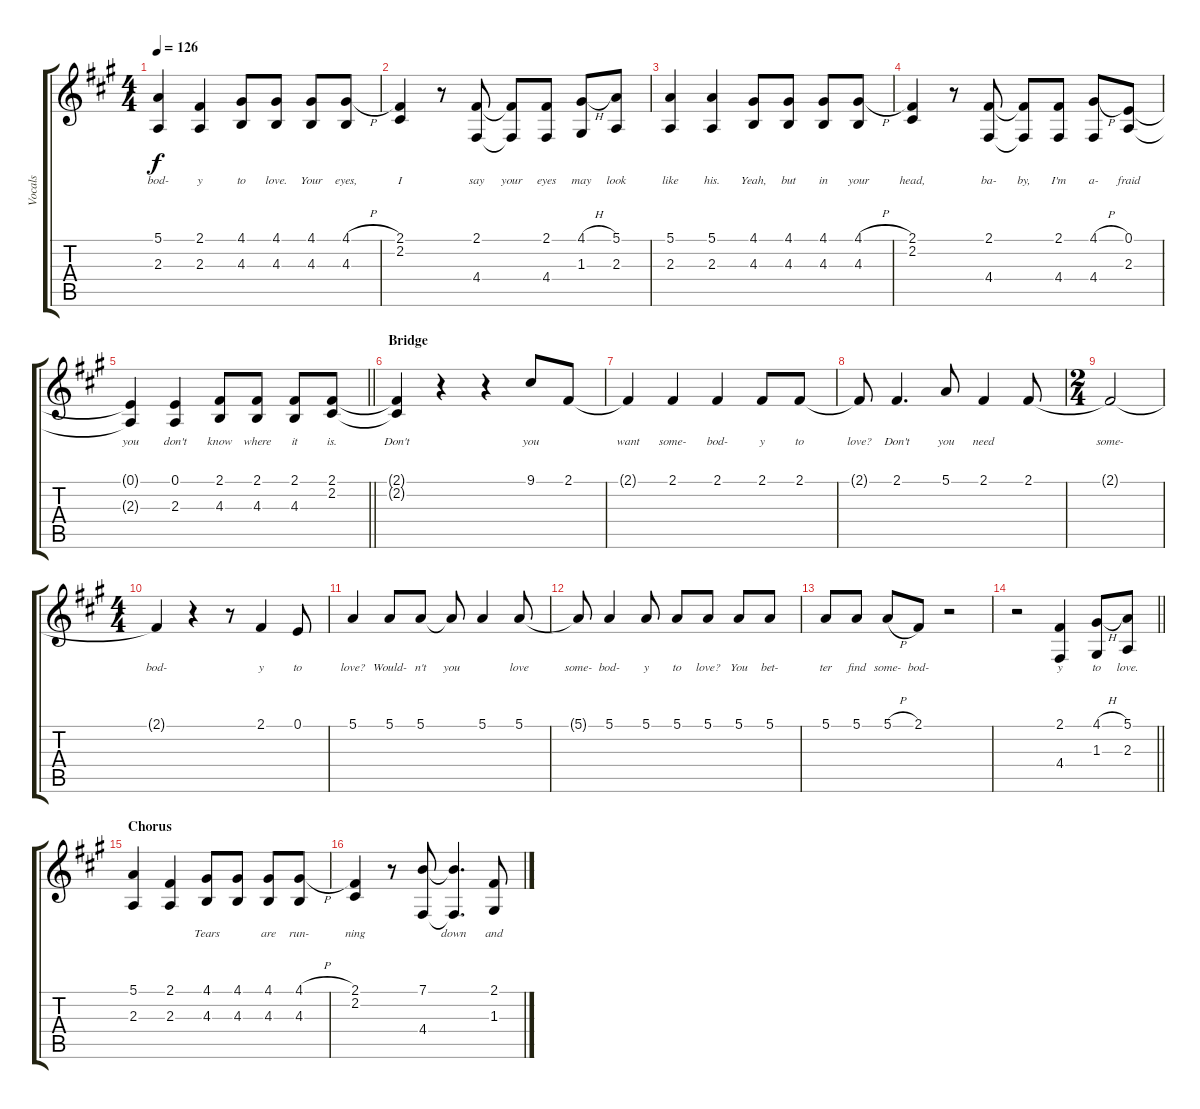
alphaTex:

\track ("Vocals" "Vocals") {instrument flute}
\staff {score tabs}
\tuning (E4 B3 G3 D3 A2 E2) {hide}
\ts (4 4)
\tempo 126
\clef g2
\ks a
(5.1 2.3).4{lyrics (0 "bod-") lyrics (1 "") lyrics (2 "") lyrics (3 "") lyrics (4 "") dy f} (2.1 2.3).4{lyrics (0 "y") lyrics (1 "") lyrics (2 "") lyrics (3 "") lyrics (4 "")} (4.1 4.3).8{lyrics (0 "to") lyrics (1 "") lyrics (2 "") lyrics (3 "") lyrics (4 "")} (4.1 4.3).8{lyrics (0 "love.") lyrics (1 "") lyrics (2 "") lyrics (3 "") lyrics (4 "")} (4.1 4.3).8{lyrics (0 "Your") lyrics (1 "") lyrics (2 "") lyrics (3 "") lyrics (4 "")} (4.1{h} 4.3).8{lyrics (0 "eyes,") lyrics (1 "") lyrics (2 "") lyrics (3 "") lyrics (4 "")} |
(2.1 2.2).4{lyrics (0 "I") lyrics (1 "") lyrics (2 "") lyrics (3 "") lyrics (4 "")} r.8 (2.1 4.4).8{lyrics (0 "say") lyrics (1 "") lyrics (2 "") lyrics (3 "") lyrics (4 "")} (2.1{t} 4.4{t}).8{lyrics (0 "your") lyrics (1 "") lyrics (2 "") lyrics (3 "") lyrics (4 "")} (2.1 4.4).8{lyrics (0 "eyes") lyrics (1 "") lyrics (2 "") lyrics (3 "") lyrics (4 "")} (4.1{h} 1.3).8{lyrics (0 "may") lyrics (1 "") lyrics (2 "") lyrics (3 "") lyrics (4 "")} (5.1 2.3).8{lyrics (0 "look") lyrics (1 "") lyrics (2 "") lyrics (3 "") lyrics (4 "")} |
(5.1 2.3).4{lyrics (0 "like") lyrics (1 "") lyrics (2 "") lyrics (3 "") lyrics (4 "")} (5.1 2.3).4{lyrics (0 "his.") lyrics (1 "") lyrics (2 "") lyrics (3 "") lyrics (4 "")} (4.1 4.3).8{lyrics (0 "Yeah,") lyrics (1 "") lyrics (2 "") lyrics (3 "") lyrics (4 "")} (4.1 4.3).8{lyrics (0 "but") lyrics (1 "") lyrics (2 "") lyrics (3 "") lyrics (4 "")} (4.1 4.3).8{lyrics (0 "in") lyrics (1 "") lyrics (2 "") lyrics (3 "") lyrics (4 "")} (4.1{h} 4.3).8{lyrics (0 "your") lyrics (1 "") lyrics (2 "") lyrics (3 "") lyrics (4 "")} |
(2.1 2.2).4{lyrics (0 "head,") lyrics (1 "") lyrics (2 "") lyrics (3 "") lyrics (4 "")} r.8 (2.1 4.4).8{lyrics (0 "ba-") lyrics (1 "") lyrics (2 "") lyrics (3 "") lyrics (4 "")} (2.1{t} 4.4{t}).8{lyrics (0 "by,") lyrics (1 "") lyrics (2 "") lyrics (3 "") lyrics (4 "")} (2.1 4.4).8{lyrics (0 "I'm") lyrics (1 "") lyrics (2 "") lyrics (3 "") lyrics (4 "")} (4.1{h} 4.4).8{lyrics (0 "a-") lyrics (1 "") lyrics (2 "") lyrics (3 "") lyrics (4 "")} (0.1 2.3).8{lyrics (0 "fraid") lyrics (1 "") lyrics (2 "") lyrics (3 "") lyrics (4 "")} |
\barLineRight lightlight
(0.1{t} 2.3{t}).4{lyrics (0 "you") lyrics (1 "") lyrics (2 "") lyrics (3 "") lyrics (4 "")} (0.1 2.3).4{lyrics (0 "don't") lyrics (1 "") lyrics (2 "") lyrics (3 "") lyrics (4 "")} (2.1 4.3).8{lyrics (0 "know") lyrics (1 "") lyrics (2 "") lyrics (3 "") lyrics (4 "")} (2.1 4.3).8{lyrics (0 "where") lyrics (1 "") lyrics (2 "") lyrics (3 "") lyrics (4 "")} (2.1 4.3).8{lyrics (0 "it") lyrics (1 "") lyrics (2 "") lyrics (3 "") lyrics (4 "")} (2.1 2.2).8{lyrics (0 "is.") lyrics (1 "") lyrics (2 "") lyrics (3 "") lyrics (4 "")} |
\section ("" "Bridge")
(2.1{t} 2.2{t}).4{lyrics (0 "Don't") lyrics (1 "") lyrics (2 "") lyrics (3 "") lyrics (4 "")} r.4 r.4 9.1.8{lyrics (0 "you") lyrics (1 "") lyrics (2 "") lyrics (3 "") lyrics (4 "")} 2.1.8{lyrics (0 "") lyrics (1 "") lyrics (2 "") lyrics (3 "") lyrics (4 "")} |
2.1{t}.4{lyrics (0 "want") lyrics (1 "") lyrics (2 "") lyrics (3 "") lyrics (4 "")} 2.1.4{lyrics (0 "some-") lyrics (1 "") lyrics (2 "") lyrics (3 "") lyrics (4 "")} 2.1.4{lyrics (0 "bod-") lyrics (1 "") lyrics (2 "") lyrics (3 "") lyrics (4 "")} 2.1.8{lyrics (0 "y") lyrics (1 "") lyrics (2 "") lyrics (3 "") lyrics (4 "")} 2.1.8{lyrics (0 "to") lyrics (1 "") lyrics (2 "") lyrics (3 "") lyrics (4 "")} |
2.1{t}.8{lyrics (0 "love?") lyrics (1 "") lyrics (2 "") lyrics (3 "") lyrics (4 "")} 2.1.4{d lyrics (0 "Don't") lyrics (1 "") lyrics (2 "") lyrics (3 "") lyrics (4 "")} 5.1.8{lyrics (0 "you") lyrics (1 "") lyrics (2 "") lyrics (3 "") lyrics (4 "")} 2.1.4{lyrics (0 "need") lyrics (1 "") lyrics (2 "") lyrics (3 "") lyrics (4 "")} 2.1.8{lyrics (0 "") lyrics (1 "") lyrics (2 "") lyrics (3 "") lyrics (4 "")} |
\ts (2 4)
2.1{t}.2{lyrics (0 "some-") lyrics (1 "") lyrics (2 "") lyrics (3 "") lyrics (4 "")} |
\ts (4 4)
2.1{t}.4{lyrics (0 "bod-") lyrics (1 "") lyrics (2 "") lyrics (3 "") lyrics (4 "")} r.4 r.8 2.1.4{lyrics (0 "y") lyrics (1 "") lyrics (2 "") lyrics (3 "") lyrics (4 "")} 0.1.8{lyrics (0 "to") lyrics (1 "") lyrics (2 "") lyrics (3 "") lyrics (4 "")} |
5.1.4{lyrics (0 "love?") lyrics (1 "") lyrics (2 "") lyrics (3 "") lyrics (4 "")} 5.1.8{lyrics (0 "Would-") lyrics (1 "") lyrics (2 "") lyrics (3 "") lyrics (4 "")} 5.1.8{lyrics (0 "n't") lyrics (1 "") lyrics (2 "") lyrics (3 "") lyrics (4 "")} 5.1{t}.8{lyrics (0 "you") lyrics (1 "") lyrics (2 "") lyrics (3 "") lyrics (4 "")} 5.1.4{lyrics (0 "") lyrics (1 "") lyrics (2 "") lyrics (3 "") lyrics (4 "")} 5.1.8{lyrics (0 "love") lyrics (1 "") lyrics (2 "") lyrics (3 "") lyrics (4 "")} |
5.1{t}.8{lyrics (0 "some-") lyrics (1 "") lyrics (2 "") lyrics (3 "") lyrics (4 "")} 5.1.4{lyrics (0 "bod-") lyrics (1 "") lyrics (2 "") lyrics (3 "") lyrics (4 "")} 5.1.8{lyrics (0 "y") lyrics (1 "") lyrics (2 "") lyrics (3 "") lyrics (4 "")} 5.1.8{lyrics (0 "to") lyrics (1 "") lyrics (2 "") lyrics (3 "") lyrics (4 "")} 5.1.8{lyrics (0 "love?") lyrics (1 "") lyrics (2 "") lyrics (3 "") lyrics (4 "")} 5.1.8{lyrics (0 "You") lyrics (1 "") lyrics (2 "") lyrics (3 "") lyrics (4 "")} 5.1.8{lyrics (0 "bet-") lyrics (1 "") lyrics (2 "") lyrics (3 "") lyrics (4 "")} |
5.1.8{lyrics (0 "ter") lyrics (1 "") lyrics (2 "") lyrics (3 "") lyrics (4 "")} 5.1.8{lyrics (0 "find") lyrics (1 "") lyrics (2 "") lyrics (3 "") lyrics (4 "")} 5.1{h}.8{lyrics (0 "some-") lyrics (1 "") lyrics (2 "") lyrics (3 "") lyrics (4 "")} 2.1.8{lyrics (0 "bod-") lyrics (1 "") lyrics (2 "") lyrics (3 "") lyrics (4 "")} r.2 |
\barLineRight lightlight
r.2 (2.1 4.4).4{lyrics (0 "y") lyrics (1 "") lyrics (2 "") lyrics (3 "") lyrics (4 "")} (4.1{h} 1.3).8{lyrics (0 "to") lyrics (1 "") lyrics (2 "") lyrics (3 "") lyrics (4 "")} (5.1 2.3).8{lyrics (0 "love.") lyrics (1 "") lyrics (2 "") lyrics (3 "") lyrics (4 "")} |
\section ("" "Chorus")
(5.1 2.3).4{lyrics (0 "") lyrics (1 "") lyrics (2 "") lyrics (3 "") lyrics (4 "")} (2.1 2.3).4{lyrics (0 "") lyrics (1 "") lyrics (2 "") lyrics (3 "") lyrics (4 "")} (4.1 4.3).8{lyrics (0 "Tears") lyrics (1 "") lyrics (2 "") lyrics (3 "") lyrics (4 "")} (4.1 4.3).8{lyrics (0 "") lyrics (1 "") lyrics (2 "") lyrics (3 "") lyrics (4 "")} (4.1 4.3).8{lyrics (0 "are") lyrics (1 "") lyrics (2 "") lyrics (3 "") lyrics (4 "")} (4.1{h} 4.3).8{lyrics (0 "run-") lyrics (1 "") lyrics (2 "") lyrics (3 "") lyrics (4 "")} |
(2.1 2.2).4{lyrics (0 "ning") lyrics (1 "") lyrics (2 "") lyrics (3 "") lyrics (4 "")} r.8 (7.1 4.4).8{lyrics (0 "") lyrics (1 "") lyrics (2 "") lyrics (3 "") lyrics (4 "")} (7.1{t} 4.4{t}).4{d lyrics (0 "down") lyrics (1 "") lyrics (2 "") lyrics (3 "") lyrics (4 "")} (2.1 1.3).8{lyrics (0 "and") lyrics (1 "") lyrics (2 "") lyrics (3 "") lyrics (4 "")}
